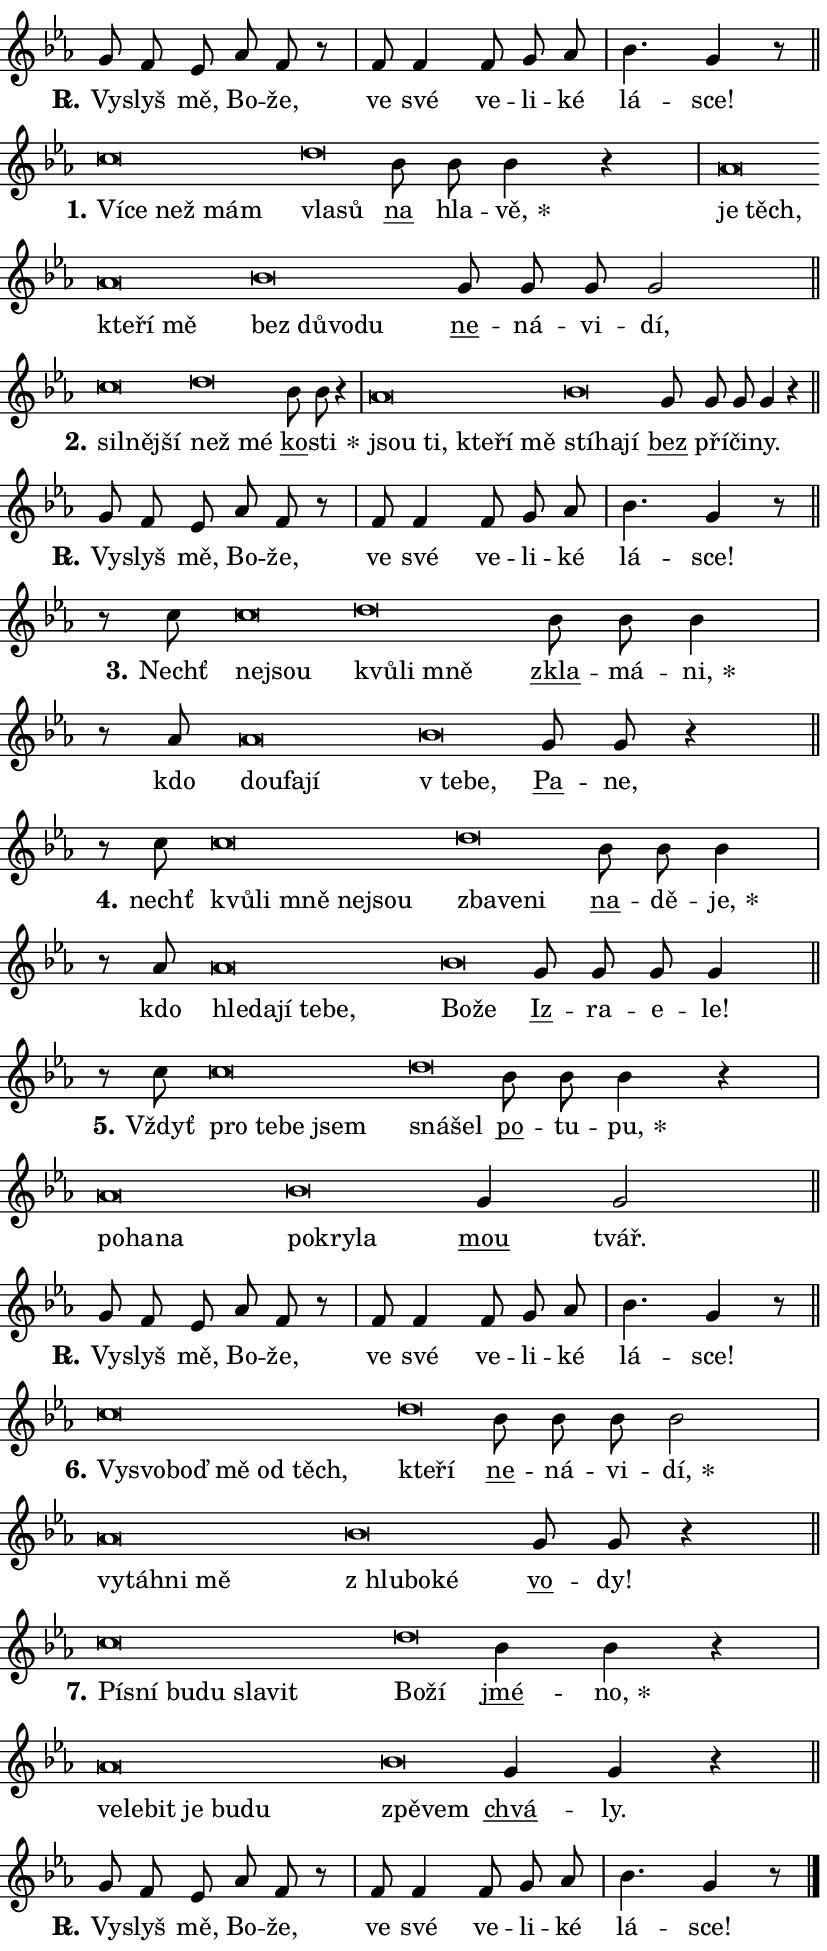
\version "2.24.0"
\header { tagline = "" }
\paper {
  indent = 0\cm
  top-margin = 0\cm
  right-margin = 0.13\cm % to fit lyric hyphens
  bottom-margin = 0\cm
  left-margin = 0\cm
  paper-width = 14\cm
  page-breaking = #ly:one-page-breaking
  system-system-spacing.basic-distance = #11
  score-system-spacing.basic-distance = #11
  ragged-last = ##f
}


%% Author: Thomas Morley
%% https://lists.gnu.org/archive/html/lilypond-user/2020-05/msg00002.html
#(define (line-position grob)
"Returns position of @var[grob} in current system:
   @code{'start}, if at first time-step
   @code{'end}, if at last time-step
   @code{'middle} otherwise
"
  (let* ((col (ly:item-get-column grob))
         (ln (ly:grob-object col 'left-neighbor))
         (rn (ly:grob-object col 'right-neighbor))
         (col-to-check-left (if (ly:grob? ln) ln col))
         (col-to-check-right (if (ly:grob? rn) rn col))
         (break-dir-left
           (and
             (ly:grob-property col-to-check-left 'non-musical #f)
             (ly:item-break-dir col-to-check-left)))
         (break-dir-right
           (and
             (ly:grob-property col-to-check-right 'non-musical #f)
             (ly:item-break-dir col-to-check-right))))
        (cond ((eqv? 1 break-dir-left) 'start)
              ((eqv? -1 break-dir-right) 'end)
              (else 'middle))))

#(define (tranparent-at-line-position vctor)
  (lambda (grob)
  "Relying on @code{line-position} select the relevant enry from @var{vctor}.
Used to determine transparency,"
    (case (line-position grob)
      ((end) (not (vector-ref vctor 0)))
      ((middle) (not (vector-ref vctor 1)))
      ((start) (not (vector-ref vctor 2))))))

noteHeadBreakVisibility =
#(define-music-function (break-visibility)(vector?)
"Makes @code{NoteHead}s transparent relying on @var{break-visibility}"
#{
  \override NoteHead.transparent =
    #(tranparent-at-line-position break-visibility)
#})

#(define delete-ledgers-for-transparent-note-heads
  (lambda (grob)
    "Reads whether a @code{NoteHead} is transparent.
If so this @code{NoteHead} is removed from @code{'note-heads} from
@var{grob}, which is supposed to be @code{LedgerLineSpanner}.
As a result ledgers are not printed for this @code{NoteHead}"
    (let* ((nhds-array (ly:grob-object grob 'note-heads))
           (nhds-list
             (if (ly:grob-array? nhds-array)
                 (ly:grob-array->list nhds-array)
                 '()))
           ;; Relies on the transparent-property being done before
           ;; Staff.LedgerLineSpanner.after-line-breaking is executed.
           ;; This is fragile ...
           (to-keep
             (remove
               (lambda (nhd)
                 (ly:grob-property nhd 'transparent #f))
               nhds-list)))
      ;; TODO find a better method to iterate over grob-arrays, similiar
      ;; to filter/remove etc for lists
      ;; For now rebuilt from scratch
      (set! (ly:grob-object grob 'note-heads)  '())
      (for-each
        (lambda (nhd)
          (ly:pointer-group-interface::add-grob grob 'note-heads nhd))
        to-keep))))

squashNotes = {
  \override NoteHead.X-extent = #'(-0.2 . 0.2)
  \override NoteHead.Y-extent = #'(-0.75 . 0)
  \override NoteHead.stencil =
    #(lambda (grob)
       (let ((pos (ly:grob-property grob 'staff-position)))
         (begin
           (if (< pos -7) (display "ERROR: Lower brevis then expected\n") (display ""))
           (if (<= pos -6) ly:text-interface::print ly:note-head::print))))
}
unSquashNotes = {
  \revert NoteHead.X-extent
  \revert NoteHead.Y-extent
  \revert NoteHead.stencil
}

hideNotes = \noteHeadBreakVisibility #begin-of-line-visible
unHideNotes = \noteHeadBreakVisibility #all-visible

% work-around for resetting accidentals
% https://lilypond.org/doc/v2.23/Documentation/notation/displaying-rhythms#unmetered-music
cadenzaMeasure = {
  \cadenzaOff
  \partial 1024 s1024
  \cadenzaOn
}

#(define-markup-command (accent layout props text) (markup?)
  "Underline accented syllable"
  (interpret-markup layout props
    #{\markup \override #'(offset . 4.3) \underline { #text }#}))

responsum = \markup \concat {
  "R" \hspace #-1.05 \path #0.1 #'((moveto 0 0.07) (lineto 0.9 0.8)) \hspace #0.05 "."
}

spaceSize = #0.6828661417322834 % exact space size for TeX Gyre Schola

\layout {
  \context {
    \Staff
    \remove "Time_signature_engraver"
    \override LedgerLineSpanner.after-line-breaking = #delete-ledgers-for-transparent-note-heads
  }
  \context {
    \Lyrics {
      \override LyricSpace.minimum-distance = \spaceSize
      \override LyricText.font-name = #"TeX Gyre Schola"
      \override LyricText.font-size = 1
      \override StanzaNumber.font-name = #"TeX Gyre Schola Bold"
      \override StanzaNumber.font-size = 1
    }
  }
  \context {
    \Score 
    \override NoteHead.text =
      #(lambda (grob) 
        (let ((pos (ly:grob-property grob 'staff-position)))
          #{\markup {
            \combine
              \halign #-0.55 \raise #(if (= pos -6) 0 0.5) \override #'(thickness . 2) \draw-line #'(3.2 . 0)
              \musicglyph "noteheads.sM1"
          }#}))
  }
}

% magnetic-lyrics.ily
%
%   written by
%     Jean Abou Samra <jean@abou-samra.fr>
%     Werner Lemberg <wl@gnu.org>
%
%   adapted by
%     Jiri Hon <jiri.hon@gmail.com>
%
% Version 2022-Apr-15

% https://www.mail-archive.com/lilypond-user@gnu.org/msg149350.html

#(define (Left_hyphen_pointer_engraver context)
   "Collect syllable-hyphen-syllable occurrences in lyrics and store
them in properties.  This engraver only looks to the left.  For
example, if the lyrics input is @code{foo -- bar}, it does the
following.

@itemize @bullet
@item
Set the @code{text} property of the @code{LyricHyphen} grob between
@q{foo} and @q{bar} to @code{foo}.

@item
Set the @code{left-hyphen} property of the @code{LyricText} grob with
text @q{foo} to the @code{LyricHyphen} grob between @q{foo} and
@q{bar}.
@end itemize

Use this auxiliary engraver in combination with the
@code{lyric-@/text::@/apply-@/magnetic-@/offset!} hook."
   (let ((hyphen #f)
         (text #f))
     (make-engraver
      (acknowledgers
       ((lyric-syllable-interface engraver grob source-engraver)
        (set! text grob)))
      (end-acknowledgers
       ((lyric-hyphen-interface engraver grob source-engraver)
        ;(when (not (grob::has-interface grob 'lyric-space-interface))
          (set! hyphen grob)));)
      ((stop-translation-timestep engraver)
       (when (and text hyphen)
         (ly:grob-set-object! text 'left-hyphen hyphen))
       (set! text #f)
       (set! hyphen #f)))))

#(define (lyric-text::apply-magnetic-offset! grob)
   "If the space between two syllables is less than the value in
property @code{LyricText@/.details@/.squash-threshold}, move the right
syllable to the left so that it gets concatenated with the left
syllable.

Use this function as a hook for
@code{LyricText@/.after-@/line-@/breaking} if the
@code{Left_@/hyphen_@/pointer_@/engraver} is active."
   (let ((hyphen (ly:grob-object grob 'left-hyphen #f)))
     (when hyphen
       (let ((left-text (ly:spanner-bound hyphen LEFT)))
         (when (grob::has-interface left-text 'lyric-syllable-interface)
           (let* ((common (ly:grob-common-refpoint grob left-text X))
                  (this-x-ext (ly:grob-extent grob common X))
                  (left-x-ext
                   (begin
                     ;; Trigger magnetism for left-text.
                     (ly:grob-property left-text 'after-line-breaking)
                     (ly:grob-extent left-text common X)))
                  ;; `delta` is the gap width between two syllables.
                  (delta (- (interval-start this-x-ext)
                            (interval-end left-x-ext)))
                  (details (ly:grob-property grob 'details))
                  (threshold (assoc-get 'squash-threshold details 0.2)))
             (when (< delta threshold)
               (let* (;; We have to manipulate the input text so that
                      ;; ligatures crossing syllable boundaries are not
                      ;; disabled.  For languages based on the Latin
                      ;; script this is essentially a beautification.
                      ;; However, for non-Western scripts it can be a
                      ;; necessity.
                      (lt (ly:grob-property left-text 'text))
                      (rt (ly:grob-property grob 'text))
                      (is-space (grob::has-interface hyphen 'lyric-space-interface))
                      (space (if is-space " " ""))
                      (extra-delta (if is-space spaceSize 0))
                      ;; Append new syllable.
                      (ltrt-space (if (and (string? lt) (string? rt))
                                (string-append lt space rt)
                                (make-concat-markup (list lt space rt))))
                      ;; Right-align `ltrt` to the right side.
                      (ltrt-space-markup (grob-interpret-markup
                               grob
                               (make-translate-markup
                                (cons (interval-length this-x-ext) 0)
                                (make-right-align-markup ltrt-space)))))
                 (begin
                   ;; Don't print `left-text`.
                   (ly:grob-set-property! left-text 'stencil #f)
                   ;; Set text and stencil (which holds all collected
                   ;; syllables so far) and shift it to the left.
                   (ly:grob-set-property! grob 'text ltrt-space)
                   (ly:grob-set-property! grob 'stencil ltrt-space-markup)
                   (ly:grob-translate-axis! grob (- (- delta extra-delta)) X))))))))))


#(define (lyric-hyphen::displace-bounds-first grob)
   ;; Make very sure this callback isn't triggered too early.
   (let ((left (ly:spanner-bound grob LEFT))
         (right (ly:spanner-bound grob RIGHT)))
     (ly:grob-property left 'after-line-breaking)
     (ly:grob-property right 'after-line-breaking)
     (ly:lyric-hyphen::print grob)))

squashThreshold = #0.4

\layout {
  \context {
    \Lyrics
    \consists #Left_hyphen_pointer_engraver
    \override LyricText.after-line-breaking =
      #lyric-text::apply-magnetic-offset!
    \override LyricHyphen.stencil = #lyric-hyphen::displace-bounds-first
    \override LyricText.details.squash-threshold = \squashThreshold
    \override LyricHyphen.minimum-distance = 0
    \override LyricHyphen.minimum-length = \squashThreshold
  }
}

squashText = \override LyricText.details.squash-threshold = 9999
unSquashText = \override LyricText.details.squash-threshold = \squashThreshold

leftText = \override LyricText.self-alignment-X = #LEFT
unLeftText = \revert LyricText.self-alignment-X

starOffset = #(lambda (grob) 
                (let ((x_offset (ly:self-alignment-interface::aligned-on-x-parent grob)))
                  (if (= x_offset 0) 0 (+ x_offset 1.2))))

star = #(define-music-function (syllable)(string?)
"Append star separator at the end of a syllable"
#{
  \once \override LyricText.X-offset = #starOffset
  \lyricmode { \markup {
    #syllable
    \override #'((font-name . "TeX Gyre Schola Bold")) \hspace #0.2 \lower #0.65 \larger "*"
  } }
#})

starAccent = #(define-music-function (syllable)(string?)
"Append star separator at the end of a syllable and make accent"
#{
  \once \override LyricText.X-offset = #starOffset
  \lyricmode { \markup {
    \accent #syllable
    \override #'((font-name . "TeX Gyre Schola Bold")) \hspace #0.2 \lower #0.65 \larger "*"
  } }
#})

breath = #(define-music-function (syllable)(string?)
"Append breathing indicator at the end of a syllable"
#{
  \lyricmode { \markup { #syllable "+" } }
#})

optionalBreath = #(define-music-function (syllable)(string?)
"Append optional breathing indicator at the end of a syllable"
#{
  \lyricmode { \markup { #syllable "(+)" } }
#})


\score {
    <<
        \new Voice = "melody" { \cadenzaOn \key es \major \relative { g'8 f es as f r \cadenzaMeasure \bar "|" f f4 \bar "" f8 g as \cadenzaMeasure \bar "|" bes4. g4 r8 \cadenzaMeasure \bar "||" \break } }
        \new Lyrics \lyricsto "melody" { \lyricmode { \set stanza = \responsum
Vy -- slyš mě, Bo -- že, ve své ve -- li -- ké lá -- sce! } }
    >>
    \layout {}
}

\score {
    <<
        \new Voice = "melody" { \cadenzaOn \key es \major \relative { \squashNotes c''\breve*1/16 \hideNotes \breve*1/16 \bar "" \breve*1/16 \breve*1/16 \bar "" \unHideNotes \unSquashNotes \squashNotes d\breve*1/16 \hideNotes \breve*1/16 \bar "" \unHideNotes \unSquashNotes \bar "" bes8 bes bes4 r \cadenzaMeasure \bar "|" \squashNotes as\breve*1/16 \hideNotes \breve*1/16 \bar "" \breve*1/16 \bar "" \breve*1/16 \breve*1/16 \bar "" \unHideNotes \unSquashNotes \squashNotes bes\breve*1/16 \hideNotes \breve*1/16 \bar "" \breve*1/16 \breve*1/16 \bar "" \unHideNotes \unSquashNotes \bar "" g8 g g g2 \cadenzaMeasure \bar "||" \break } }
        \new Lyrics \lyricsto "melody" { \lyricmode { \set stanza = "1."
\leftText Ví -- \squashText ce než mám \unSquashText vla -- \squashText sů \unLeftText \unSquashText \markup \accent na hla -- \star vě, \leftText je \squashText těch, kte -- ří mě \unSquashText bez \squashText dů -- vo -- du \unLeftText \unSquashText \markup \accent ne -- ná -- vi -- dí, } }
    >>
    \layout {}
}

\score {
    <<
        \new Voice = "melody" { \cadenzaOn \key es \major \relative { \squashNotes c''\breve*1/16 \hideNotes \breve*1/16 \breve*1/16 \bar "" \unHideNotes \unSquashNotes \squashNotes d\breve*1/16 \hideNotes \breve*1/16 \bar "" \unHideNotes \unSquashNotes \bar "" bes8 bes r4 \cadenzaMeasure \bar "|" \squashNotes as\breve*1/16 \hideNotes \breve*1/16 \bar "" \breve*1/16 \bar "" \breve*1/16 \breve*1/16 \bar "" \unHideNotes \unSquashNotes \squashNotes bes\breve*1/16 \hideNotes \breve*1/16 \breve*1/16 \bar "" \unHideNotes \unSquashNotes \bar "" g8 g g g4 r \cadenzaMeasure \bar "||" \break } }
        \new Lyrics \lyricsto "melody" { \lyricmode { \set stanza = "2."
\leftText sil -- \squashText něj -- ší \unSquashText než \squashText mé \unLeftText \unSquashText \markup \accent ko -- \star sti \leftText jsou \squashText ti, kte -- ří mě \unSquashText stí -- \squashText ha -- jí \unLeftText \unSquashText \markup \accent bez pří -- či -- ny. } }
    >>
    \layout {}
}

\score {
    <<
        \new Voice = "melody" { \cadenzaOn \key es \major \relative { g'8 f es as f r \cadenzaMeasure \bar "|" f f4 \bar "" f8 g as \cadenzaMeasure \bar "|" bes4. g4 r8 \cadenzaMeasure \bar "||" \break } }
        \new Lyrics \lyricsto "melody" { \lyricmode { \set stanza = \responsum
Vy -- slyš mě, Bo -- že, ve své ve -- li -- ké lá -- sce! } }
    >>
    \layout {}
}

\score {
    <<
        \new Voice = "melody" { \cadenzaOn \key es \major \relative { r8 c''8 \squashNotes c\breve*1/16 \hideNotes \breve*1/16 \bar "" \unHideNotes \unSquashNotes \squashNotes d\breve*1/16 \hideNotes \breve*1/16 \breve*1/16 \bar "" \unHideNotes \unSquashNotes \bar "" bes8 bes bes4 \cadenzaMeasure \bar "|" r8 as8 \squashNotes as\breve*1/16 \hideNotes \breve*1/16 \breve*1/16 \bar "" \unHideNotes \unSquashNotes \squashNotes bes\breve*1/16 \hideNotes \breve*1/16 \bar "" \unHideNotes \unSquashNotes \bar "" g8 g r4 \cadenzaMeasure \bar "||" \break } }
        \new Lyrics \lyricsto "melody" { \lyricmode { \set stanza = "3."
Nechť \leftText nej -- \squashText sou \unSquashText kvů -- \squashText li mně \unLeftText \unSquashText \markup \accent zkla -- má -- \star ni, kdo \leftText dou -- \squashText fa -- jí \unSquashText "v te" -- \squashText be, \unLeftText \unSquashText \markup \accent Pa -- ne, } }
    >>
    \layout {}
}

\score {
    <<
        \new Voice = "melody" { \cadenzaOn \key es \major \relative { r8 c''8 \squashNotes c\breve*1/16 \hideNotes \breve*1/16 \bar "" \breve*1/16 \bar "" \breve*1/16 \breve*1/16 \bar "" \unHideNotes \unSquashNotes \squashNotes d\breve*1/16 \hideNotes \breve*1/16 \breve*1/16 \bar "" \unHideNotes \unSquashNotes \bar "" bes8 bes bes4 \cadenzaMeasure \bar "|" r8 as8 \squashNotes as\breve*1/16 \hideNotes \breve*1/16 \bar "" \breve*1/16 \bar "" \breve*1/16 \breve*1/16 \bar "" \unHideNotes \unSquashNotes \squashNotes bes\breve*1/16 \hideNotes \breve*1/16 \bar "" \unHideNotes \unSquashNotes \bar "" g8 g g g4 \cadenzaMeasure \bar "||" \break } }
        \new Lyrics \lyricsto "melody" { \lyricmode { \set stanza = "4."
nechť \leftText kvů -- \squashText li mně nej -- sou \unSquashText zba -- \squashText ve -- ni \unLeftText \unSquashText \markup \accent na -- dě -- \star je, kdo \leftText hle -- \squashText da -- jí te -- be, \unSquashText Bo -- \squashText že \unLeftText \unSquashText \markup \accent Iz -- ra -- e -- le! } }
    >>
    \layout {}
}

\score {
    <<
        \new Voice = "melody" { \cadenzaOn \key es \major \relative { r8 c''8 \squashNotes c\breve*1/16 \hideNotes \breve*1/16 \bar "" \breve*1/16 \breve*1/16 \bar "" \unHideNotes \unSquashNotes \squashNotes d\breve*1/16 \hideNotes \breve*1/16 \bar "" \unHideNotes \unSquashNotes \bar "" bes8 bes bes4 r \cadenzaMeasure \bar "|" \squashNotes as\breve*1/16 \hideNotes \breve*1/16 \breve*1/16 \bar "" \unHideNotes \unSquashNotes \squashNotes bes\breve*1/16 \hideNotes \breve*1/16 \breve*1/16 \bar "" \unHideNotes \unSquashNotes \bar "" g4 g2 \cadenzaMeasure \bar "||" \break } }
        \new Lyrics \lyricsto "melody" { \lyricmode { \set stanza = "5."
Vždyť \leftText pro \squashText te -- be jsem \unSquashText sná -- \squashText šel \unLeftText \unSquashText \markup \accent po -- tu -- \star pu, \leftText po -- \squashText ha -- na \unSquashText po -- \squashText kry -- la \unLeftText \unSquashText \markup \accent mou tvář. } }
    >>
    \layout {}
}

\score {
    <<
        \new Voice = "melody" { \cadenzaOn \key es \major \relative { g'8 f es as f r \cadenzaMeasure \bar "|" f f4 \bar "" f8 g as \cadenzaMeasure \bar "|" bes4. g4 r8 \cadenzaMeasure \bar "||" \break } }
        \new Lyrics \lyricsto "melody" { \lyricmode { \set stanza = \responsum
Vy -- slyš mě, Bo -- že, ve své ve -- li -- ké lá -- sce! } }
    >>
    \layout {}
}

\score {
    <<
        \new Voice = "melody" { \cadenzaOn \key es \major \relative { \squashNotes c''\breve*1/16 \hideNotes \breve*1/16 \bar "" \breve*1/16 \bar "" \breve*1/16 \bar "" \breve*1/16 \breve*1/16 \bar "" \unHideNotes \unSquashNotes \squashNotes d\breve*1/16 \hideNotes \breve*1/16 \bar "" \unHideNotes \unSquashNotes \bar "" bes8 bes bes bes2 \cadenzaMeasure \bar "|" \squashNotes as\breve*1/16 \hideNotes \breve*1/16 \bar "" \breve*1/16 \breve*1/16 \bar "" \unHideNotes \unSquashNotes \squashNotes bes\breve*1/16 \hideNotes \breve*1/16 \breve*1/16 \bar "" \unHideNotes \unSquashNotes \bar "" g8 g r4 \cadenzaMeasure \bar "||" \break } }
        \new Lyrics \lyricsto "melody" { \lyricmode { \set stanza = "6."
\leftText Vy -- \squashText svo -- boď mě od těch, \unSquashText kte -- \squashText ří \unLeftText \unSquashText \markup \accent ne -- ná -- vi -- \star dí, \leftText vy -- \squashText táh -- ni mě \unSquashText "z hlu" -- \squashText bo -- ké \unLeftText \unSquashText \markup \accent vo -- dy! } }
    >>
    \layout {}
}

\score {
    <<
        \new Voice = "melody" { \cadenzaOn \key es \major \relative { \squashNotes c''\breve*1/16 \hideNotes \breve*1/16 \bar "" \breve*1/16 \bar "" \breve*1/16 \bar "" \breve*1/16 \breve*1/16 \bar "" \unHideNotes \unSquashNotes \squashNotes d\breve*1/16 \hideNotes \breve*1/16 \bar "" \unHideNotes \unSquashNotes \bar "" bes4 bes r \cadenzaMeasure \bar "|" \squashNotes as\breve*1/16 \hideNotes \breve*1/16 \bar "" \breve*1/16 \bar "" \breve*1/16 \bar "" \breve*1/16 \breve*1/16 \bar "" \unHideNotes \unSquashNotes \squashNotes bes\breve*1/16 \hideNotes \breve*1/16 \bar "" \unHideNotes \unSquashNotes \bar "" g4 g r \cadenzaMeasure \bar "||" \break } }
        \new Lyrics \lyricsto "melody" { \lyricmode { \set stanza = "7."
\leftText Pí -- \squashText sní bu -- du sla -- vit \unSquashText Bo -- \squashText ží \unLeftText \unSquashText \markup \accent jmé -- \star no, \leftText ve -- \squashText le -- bit je bu -- du \unSquashText zpě -- \squashText vem \unLeftText \unSquashText \markup \accent chvá -- ly. } }
    >>
    \layout {}
}

\score {
    <<
        \new Voice = "melody" { \cadenzaOn \key es \major \relative { g'8 f es as f r \cadenzaMeasure \bar "|" f f4 \bar "" f8 g as \cadenzaMeasure \bar "|" bes4. g4 r8 \cadenzaMeasure \bar "||" \break } \bar "|." }
        \new Lyrics \lyricsto "melody" { \lyricmode { \set stanza = \responsum
Vy -- slyš mě, Bo -- že, ve své ve -- li -- ké lá -- sce! } }
    >>
    \layout {}
}
